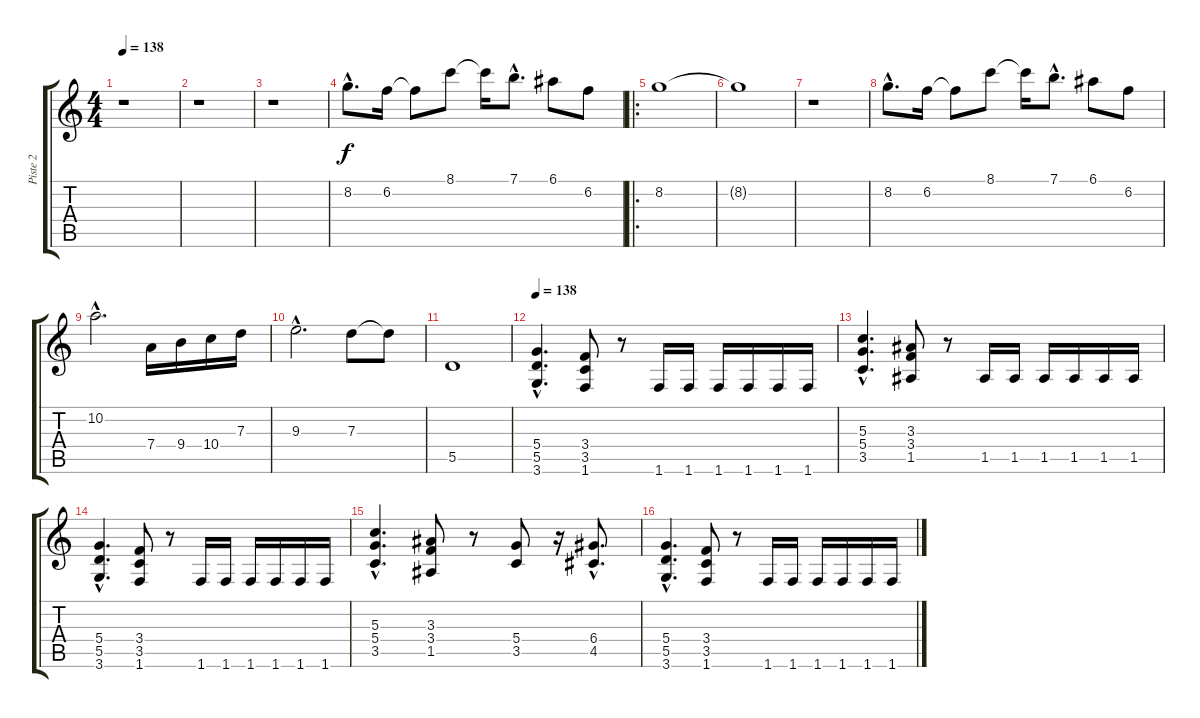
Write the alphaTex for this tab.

\track ("Piste 2" "Piste 2") {instrument distortionguitar}
\staff {score tabs}
\tuning (E4 B3 G3 D3 A2 E2) {hide}
\ts (4 4)
\tempo 138
\clef g2
\ks c
r.1{dy f instrument distortionguitar} |
r.1 |
r.1 |
8.2{hac}.8{d} 6.2.16 6.2{t}.8 8.1.8 8.1{t}.16 7.1{hac}.8{d} 6.1.8 6.2.8 |
\ro
8.2.1 |
8.2{t}.1 |
r.1 |
8.2{hac}.8{d} 6.2.16 6.2{t}.8 8.1.8 8.1{t}.16 7.1{hac}.8{d} 6.1.8 6.2.8 |
10.2{hac}.2{d} 7.4.16 9.4.16 10.4.16 7.3.16 |
9.3{hac}.2{d} 7.3.8 7.3{t}.8 |
5.5.1 |
\tempo 138
(5.4{hac} 5.5{hac} 3.6{hac}).4{d} (3.4 3.5 1.6).8 r.8 1.6.16 1.6.16 1.6.16 1.6.16 1.6.16 1.6.16 |
(5.3{hac} 5.4{hac} 3.5{hac}).4{d} (3.3 3.4 1.5).8 r.8 1.5.16 1.5.16 1.5.16 1.5.16 1.5.16 1.5.16 |
(5.4{hac} 5.5{hac} 3.6{hac}).4{d} (3.4 3.5 1.6).8 r.8 1.6.16 1.6.16 1.6.16 1.6.16 1.6.16 1.6.16 |
(5.3{hac} 5.4{hac} 3.5{hac}).4{d} (3.3 3.4 1.5).8 r.8 (5.4 3.5).8 r.16 (6.4{hac} 4.5{hac}).8{d} |
(5.4{hac} 5.5{hac} 3.6{hac}).4{d} (3.4 3.5 1.6).8 r.8 1.6.16 1.6.16 1.6.16 1.6.16 1.6.16 1.6.16
